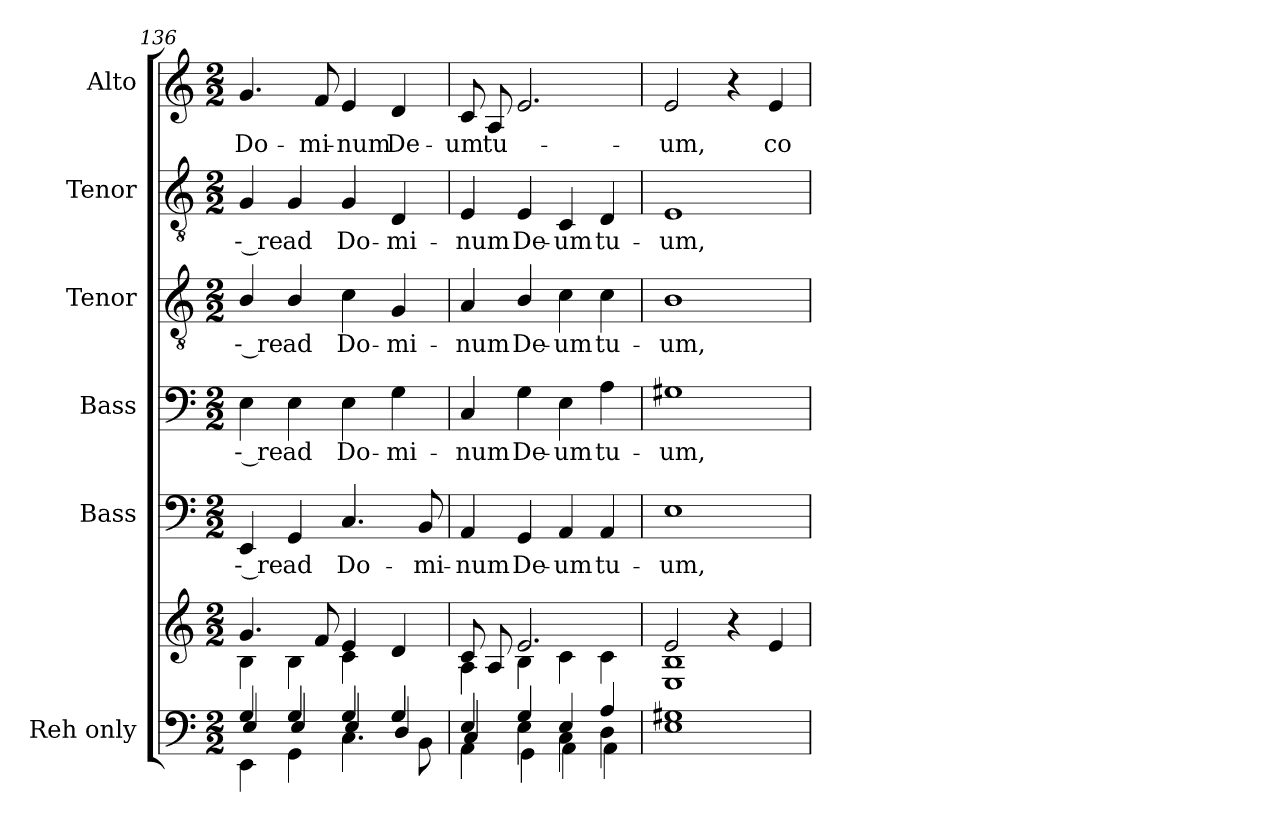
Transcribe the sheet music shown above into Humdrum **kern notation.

**kern	**kern	**kern	**text	**kern	**text	**kern	**text	**kern	**text	**kern	**text
*part6	*part6	*part5	*part5	*part4	*part4	*part3	*part3	*part2	*part2	*part1	*part1
*staff7	*staff6	*staff5	*staff5	*staff4	*staff4	*staff3	*staff3	*staff2	*staff2	*staff1	*staff1
*I"Reh only	*	*I"Bass	*	*I"Bass	*	*I"Tenor	*	*I"Tenor	*	*I"Alto	*
*	*	*I'B.	*	*I'B.	*	*I'T.	*	*I'T.	*	*I'A.	*
!!LO:PB:g=z
*clefF4	*clefG2	*clefF4	*	*clefF4	*	*clefGv2	*	*clefGv2	*	*clefG2	*
*	*	*	*	*	*	*ITrd7c12	*	*ITrd7c12	*	*	*
*k[]	*k[]	*k[]	*	*k[]	*	*k[]	*	*k[]	*	*k[]	*
*C:	*C:	*C:	*	*C:	*	*C:	*	*C:	*	*C:	*
*M2/2	*M2/2	*M2/2	*	*M2/2	*	*M2/2	*	*M2/2	*	*M2/2	*
=136	=136	=136	=136	=136	=136	=136	=136	=136	=136	=136	=136
*^	*^	*	*	*	*	*	*	*	*	*	*
*	*^	*	*	*	*	*	*	*	*	*	*	*	*
*	*	*^	*	*	*	*	*	*	*	*	*	*	*	*
!	!	!	!	!	!	!	!LO:LY:b:color=#000000	!	!	!	!	!	!	!	!
!	!	!	!	!	!	!	!	!	!LO:LY:b:color=#000000	!	!	!	!	!	!
!	!	!	!	!	!	!	!	!	!	!	!LO:LY:b:color=#000000	!	!	!	!
!	!	!	!	!	!	!	!	!	!	!	!	!	!LO:LY:b:color=#000000	!	!
!	!	!	!	!	!	!	!	!	!	!	!	!	!	!	!LO:LY:b:color=#000000
2.ryy	4Gi/	4Ei/	4EEi\	4.gi/	4Bi\	4EEi/	-- re	4Ei\	-- re	4BBi/	-- re	4GGi/	-- re	4.gi/	Do-
!	!	!	!	!	!	!	!LO:LY:b:color=#000000	!	!	!	!	!	!	!	!
!	!	!	!	!	!	!	!	!	!LO:LY:b:color=#000000	!	!	!	!	!	!
!	!	!	!	!	!	!	!	!	!	!	!LO:LY:b:color=#000000	!	!	!	!
!	!	!	!	!	!	!	!	!	!	!	!	!	!LO:LY:b:color=#000000	!	!
.	4Gi/	4Ei/	4GGi\	.	4Bi\	4GGi/	ad	4Ei\	ad	4BBi/	ad	4GGi/	ad	.	.
!	!	!	!	!	!	!	!	!	!	!	!	!	!	!	!LO:LY:b:color=#000000
.	.	.	.	8fi/	.	.	.	.	.	.	.	.	.	8fi/	-mi-
!	!	!	!	!	!	!	!LO:LY:b:color=#000000	!	!	!	!	!	!	!	!
!	!	!	!	!	!	!	!	!	!LO:LY:b:color=#000000	!	!	!	!	!	!
!	!	!	!	!	!	!	!	!	!	!	!LO:LY:b:color=#000000	!	!	!	!
!	!	!	!	!	!	!	!	!	!	!	!	!	!LO:LY:b:color=#000000	!	!
!	!	!	!	!	!	!	!	!	!	!	!	!	!	!	!LO:LY:b:color=#000000
.	4Gi/	4Ei/	4.Ci\	4ei/	4ci\	4.Ci/	Do-	4Ei\	Do-	4Ci\	Do-	4GGi/	Do-	4ei/	-num
!	!	!	!	!	!	!	!	!	!LO:LY:b:color=#000000	!	!	!	!	!	!
!	!	!	!	!	!	!	!	!	!	!	!LO:LY:b:color=#000000	!	!	!	!
!	!	!	!	!	!	!	!	!	!	!	!	!	!LO:LY:b:color=#000000	!	!
!	!	!	!	!	!	!	!	!	!	!	!	!	!	!	!LO:LY:b:color=#000000
4Gi/	4Di/	4Gi/	.	4di/	4ryy	.	.	4Gi\	-mi-	4GGi/	-mi-	4DDi/	-mi-	4di/	De-
!	!	!	!	!	!	!	!LO:LY:b:color=#000000	!	!	!	!	!	!	!	!
.	.	.	8BBi\	.	.	8BBi/	-mi-	.	.	.	.	.	.	.	.
*	*	*v	*v	*	*	*	*	*	*	*	*	*	*	*	*
=137	=137	=137	=137	=137	=137	=137	=137	=137	=137	=137	=137	=137	=137	=137
*	*	*^	*	*	*	*	*	*	*	*	*	*	*	*
!	!	!	!	!	!	!	!LO:LY:b:color=#000000	!	!	!	!	!	!	!	!
*	*	*v	*v	*	*	*	*	*	*	*	*	*	*	*	*
*	*	*^	*	*	*	*	*	*	*	*	*	*	*	*
!	!	!	!	!	!	!	!	!	!LO:LY:b:color=#000000	!	!	!	!	!	!
*	*	*v	*v	*	*	*	*	*	*	*	*	*	*	*	*
*	*	*^	*	*	*	*	*	*	*	*	*	*	*	*
!	!	!	!	!	!	!	!	!	!	!	!LO:LY:b:color=#000000	!	!	!	!
*	*	*v	*v	*	*	*	*	*	*	*	*	*	*	*	*
*	*	*^	*	*	*	*	*	*	*	*	*	*	*	*
!	!	!	!	!	!	!	!	!	!	!	!	!	!LO:LY:b:color=#000000	!	!
*	*	*v	*v	*	*	*	*	*	*	*	*	*	*	*	*
*	*	*^	*	*	*	*	*	*	*	*	*	*	*	*
!	!	!	!	!	!	!	!	!	!	!	!	!	!	!	!LO:LY:b:color=#000000
*	*	*v	*v	*	*	*	*	*	*	*	*	*	*	*	*
4Ei/	4Ci/	4AAi\	8ci/	4Ai\	4AAi/	-num	4Ci/	-num	4AAi/	-num	4EEi/	-num	8ci/	-um
!	!	!	!	!	!	!	!	!	!	!	!	!	!	!LO:LY:b:color=#000000
.	.	.	8Ai/	.	.	.	.	.	.	.	.	.	8Ai/	tu-
!	!	!	!	!	!	!LO:LY:b:color=#000000	!	!	!	!	!	!	!	!
!	!	!	!	!	!	!	!	!LO:LY:b:color=#000000	!	!	!	!	!	!
!	!	!	!	!	!	!	!	!	!	!LO:LY:b:color=#000000	!	!	!	!
!	!	!	!	!	!	!	!	!	!	!	!	!LO:LY:b:color=#000000	!	!
4Ei\	4Gi/	4GGi\	2.ei/	4Bi\	4GGi/	De-	4Gi\	De-	4BBi/	De-	4EEi/	De-	2.ei/	.
!	!	!	!	!	!	!LO:LY:b:color=#000000	!	!	!	!	!	!	!	!
!	!	!	!	!	!	!	!	!LO:LY:b:color=#000000	!	!	!	!	!	!
!	!	!	!	!	!	!	!	!	!	!LO:LY:b:color=#000000	!	!	!	!
!	!	!	!	!	!	!	!	!	!	!	!	!LO:LY:b:color=#000000	!	!
4Ci\	4Ei/	4AAi\	.	4ci\	4AAi/	-um	4Ei\	-um	4Ci\	-um	4CCi/	-um	.	.
!	!	!	!	!	!	!LO:LY:b:color=#000000	!	!	!	!	!	!	!	!
!	!	!	!	!	!	!	!	!LO:LY:b:color=#000000	!	!	!	!	!	!
!	!	!	!	!	!	!	!	!	!	!LO:LY:b:color=#000000	!	!	!	!
!	!	!	!	!	!	!	!	!	!	!	!	!LO:LY:b:color=#000000	!	!
4Di\	4Ai/	4AAi\	.	4ci\	4AAi/	tu-	4Ai\	tu-	4Ci\	tu-	4DDi/	tu-	.	.
*	*v	*v	*	*	*	*	*	*	*	*	*	*	*	*
=138	=138	=138	=138	=138	=138	=138	=138	=138	=138	=138	=138	=138	=138
*	*	*	*^	*	*	*	*	*	*	*	*	*	*
*	*^	*	*	*	*	*	*	*	*	*	*	*	*	*
!	!	!	!	!	!	!	!LO:LY:b:color=#000000	!	!	!	!	!	!	!	!
*	*v	*v	*	*	*	*	*	*	*	*	*	*	*	*	*
*	*^	*	*	*	*	*	*	*	*	*	*	*	*	*
!	!	!	!	!	!	!	!	!	!LO:LY:b:color=#000000	!	!	!	!	!	!
*	*v	*v	*	*	*	*	*	*	*	*	*	*	*	*	*
*	*^	*	*	*	*	*	*	*	*	*	*	*	*	*
!	!	!	!	!	!	!	!	!	!	!	!LO:LY:b:color=#000000	!	!	!	!
*	*v	*v	*	*	*	*	*	*	*	*	*	*	*	*	*
*	*^	*	*	*	*	*	*	*	*	*	*	*	*	*
!	!	!	!	!	!	!	!	!	!	!	!	!	!LO:LY:b:color=#000000	!	!
*	*v	*v	*	*	*	*	*	*	*	*	*	*	*	*	*
*	*^	*	*	*	*	*	*	*	*	*	*	*	*	*
!	!	!	!	!	!	!	!	!	!	!	!	!	!	!	!LO:LY:b:color=#000000
*	*v	*v	*	*	*	*	*	*	*	*	*	*	*	*	*
1G#Xi	1Ei	2ei/	1Bi	1Ei	1Ei	-um,	1G#Xi	-um,	1BBi	-um,	1EEi	-um,	2ei/	-um,
.	.	4r	.	.	.	.	.	.	.	.	.	.	4r	.
!	!	!	!	!	!	!	!	!	!	!	!	!	!	!LO:LY:b:color=#000000
.	.	4ei/	.	.	.	.	.	.	.	.	.	.	4ei/	co-
*v	*v	*	*	*	*	*	*	*	*	*	*	*	*	*
*	*v	*v	*v	*	*	*	*	*	*	*	*	*	*
=	=	=	=	=	=	=	=	=	=	=	=
*-	*-	*-	*-	*-	*-	*-	*-	*-	*-	*-	*-
